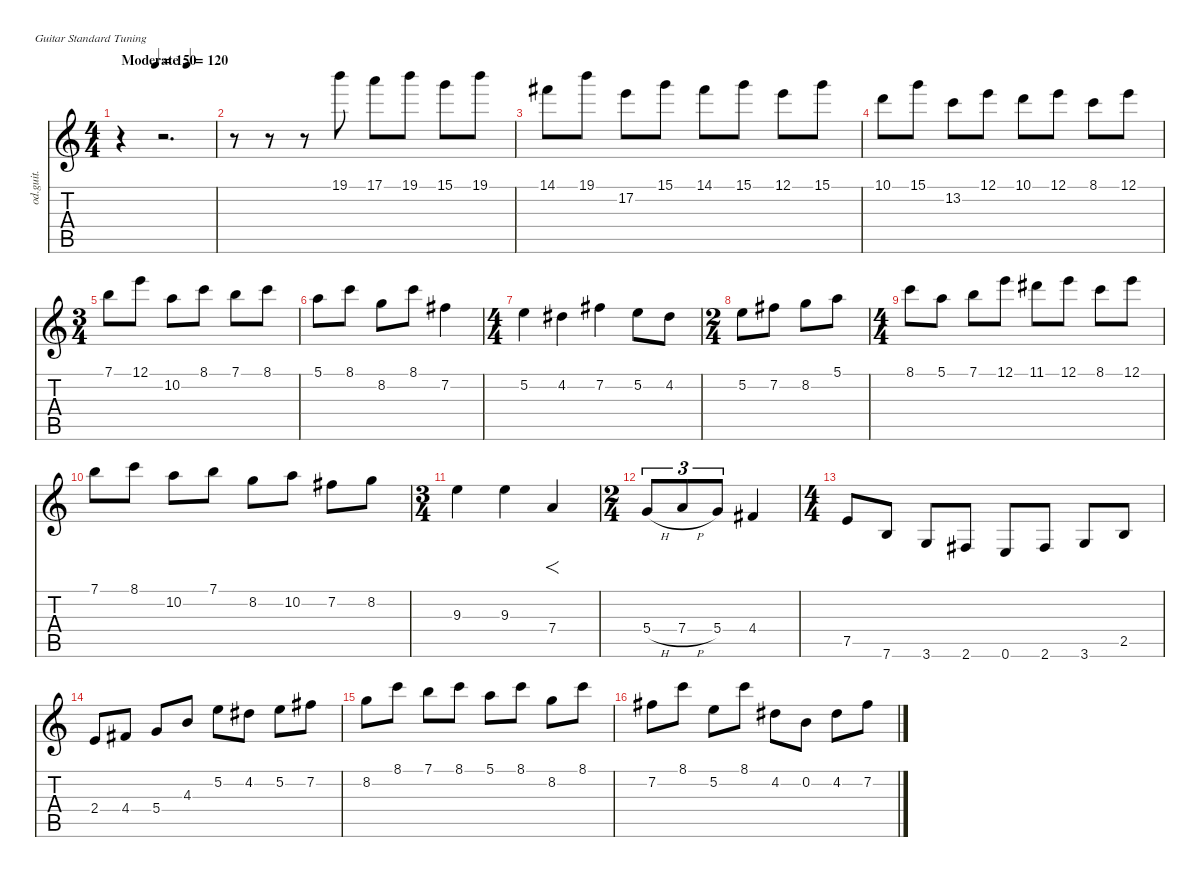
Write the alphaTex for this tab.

\defaultSystemsLayout 4
\hideDynamics
\bracketExtendMode nobrackets
\track ("Track 2" "od.guit.") {mute instrument overdrivenguitar}
\staff {score tabs}
\tuning (E4 B3 G3 D3 A2 E2)
\ts (4 4)
\beaming (8 2 2 2 2)
\tempo (120 "Moderate")
\tempo (150 0.375)
\clef g2
\ks c
r.4{dy f instrument overdrivenguitar beam Down} r.2{d beam Down} |
r.8{beam Down} r.8{beam Down} r.8{beam Down} 19.1.8{beam Down} 17.1.8{beam Down} 19.1.8{beam Down} 15.1.8{beam Down} 19.1.8{beam Down} |
14.1{acc #}.8{beam Down} 19.1.8{beam Down} 17.2.8{beam Down} 15.1.8{beam Down} 14.1{acc #}.8{beam Down} 15.1.8{beam Down} 12.1.8{beam Down} 15.1.8{beam Down} |
10.1.8{beam Down} 15.1.8{beam Down} 13.2.8{beam Down} 12.1.8{beam Down} 10.1.8{beam Down} 12.1.8{beam Down} 8.1.8{beam Down} 12.1.8{beam Down} |
\ts (3 4)
\beaming (8 2 2 2 2)
7.1.8{beam Down} 12.1.8{beam Down} 10.2.8{beam Down} 8.1.8{beam Down} 7.1.8{beam Down} 8.1.8{beam Down} |
5.1.8{beam Down} 8.1.8{beam Down} 8.2.8{beam Down} 8.1.8{beam Down} 7.2{acc #}.4{beam Down} |
\ts (4 4)
\beaming (8 2 2 2 2)
5.2.4{beam Down} 4.2{acc #}.4{beam Down} 7.2{acc #}.4{beam Down} 5.2.8{beam Down} 4.2{acc #}.8{beam Down} |
\ts (2 4)
\beaming (8 2 2 2 2)
5.2.8{beam Down} 7.2{acc #}.8{beam Down} 8.2.8{beam Down} 5.1.8{beam Down} |
\ts (4 4)
\beaming (8 2 2 2 2)
8.1.8{beam Down} 5.1.8{beam Down} 7.1.8{beam Down} 12.1.8{beam Down} 11.1{acc #}.8{beam Down} 12.1.8{beam Down} 8.1.8{beam Down} 12.1.8{beam Down} |
7.1.8{beam Down} 8.1.8{beam Down} 10.2.8{beam Down} 7.1.8{beam Down} 8.2.8{beam Down} 10.2.8{beam Down} 7.2{acc #}.8{beam Down} 8.2.8{beam Down} |
\ts (3 4)
\beaming (8 2 2 2 2)
9.3.4{beam Down} 9.3.4{beam Down} 7.4.4{f beam Up} |
\ts (2 4)
\beaming (8 2 2 2 2)
5.4{h}.8{tu (3 2) beam Up} 7.4{h}.8{tu (3 2) beam Up} 5.4.8{tu (3 2) beam Up} 4.4{acc #}.4{beam Up} |
\ts (4 4)
\beaming (8 2 2 2 2)
7.5.8{beam Up} 7.6.8{beam Up} 3.6.8{beam Up} 2.6{acc #}.8{beam Up} 0.6.8{beam Up} 2.6{acc #}.8{beam Up} 3.6.8{beam Up} 2.5.8{beam Up} |
2.4.8{beam Up} 4.4{acc #}.8{beam Up} 5.4.8{beam Up} 4.3.8{beam Up} 5.2.8{beam Down} 4.2{acc #}.8{beam Down} 5.2.8{beam Down} 7.2{acc #}.8{beam Down} |
8.2.8{beam Down} 8.1.8{beam Down} 7.1.8{beam Down} 8.1.8{beam Down} 5.1.8{beam Down} 8.1.8{beam Down} 8.2.8{beam Down} 8.1.8{beam Down} |
7.2{acc #}.8{beam Down} 8.1.8{beam Down} 5.2.8{beam Down} 8.1.8{beam Down} 4.2{acc #}.8{beam Down} 0.2.8{beam Down} 4.2{acc #}.8{beam Down} 7.2{acc #}.8{beam Down}
